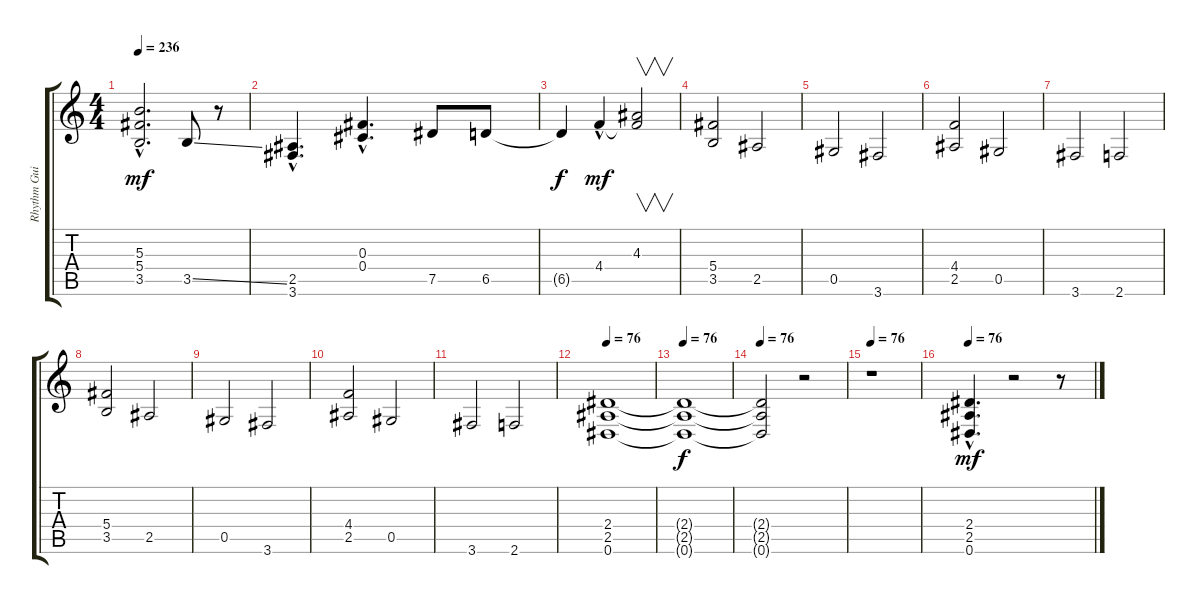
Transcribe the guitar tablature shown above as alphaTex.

\track ("Rhythm Guitar  " "Rhythm Gui") {instrument overdrivenguitar}
\staff {score tabs}
\tuning (Eb4 Bb3 Gb3 Db3 Ab2 Eb2) {hide}
\ts (4 4)
\tempo 236
\clef g2
\ks c
(5.3{hac} 5.4{hac} 3.5{hac}).2{d dy mf} 3.5{ss}.8 r.8 |
(2.5{hac} 3.6{hac}).4{d} (0.3{hac} 0.4{hac}).4{d} 7.5.8 6.5.8 |
6.5{t}.4{dy f} 4.4{hac}.4{dy mf} (4.3 4.4{t}).2{v} |
(5.4 3.5).2 2.5.2 |
0.5.2 3.6.2 |
(4.4 2.5).2 0.5.2 |
3.6.2 2.6.2 |
(5.4 3.5).2 2.5.2 |
0.5.2 3.6.2 |
(4.4 2.5).2 0.5.2 |
3.6.2 2.6.2 |
\tempo 76
(2.4 2.5 0.6).1 |
\tempo 76
(2.4{t} 2.5{t} 0.6{t}).1{dy f} |
\tempo 76
(2.4{t} 2.5{t} 0.6{t}).2 r.2 |
\tempo 76
r.1 |
\tempo 76
(2.4{hac} 2.5{hac} 0.6{hac}).4{d dy mf} r.2 r.8
